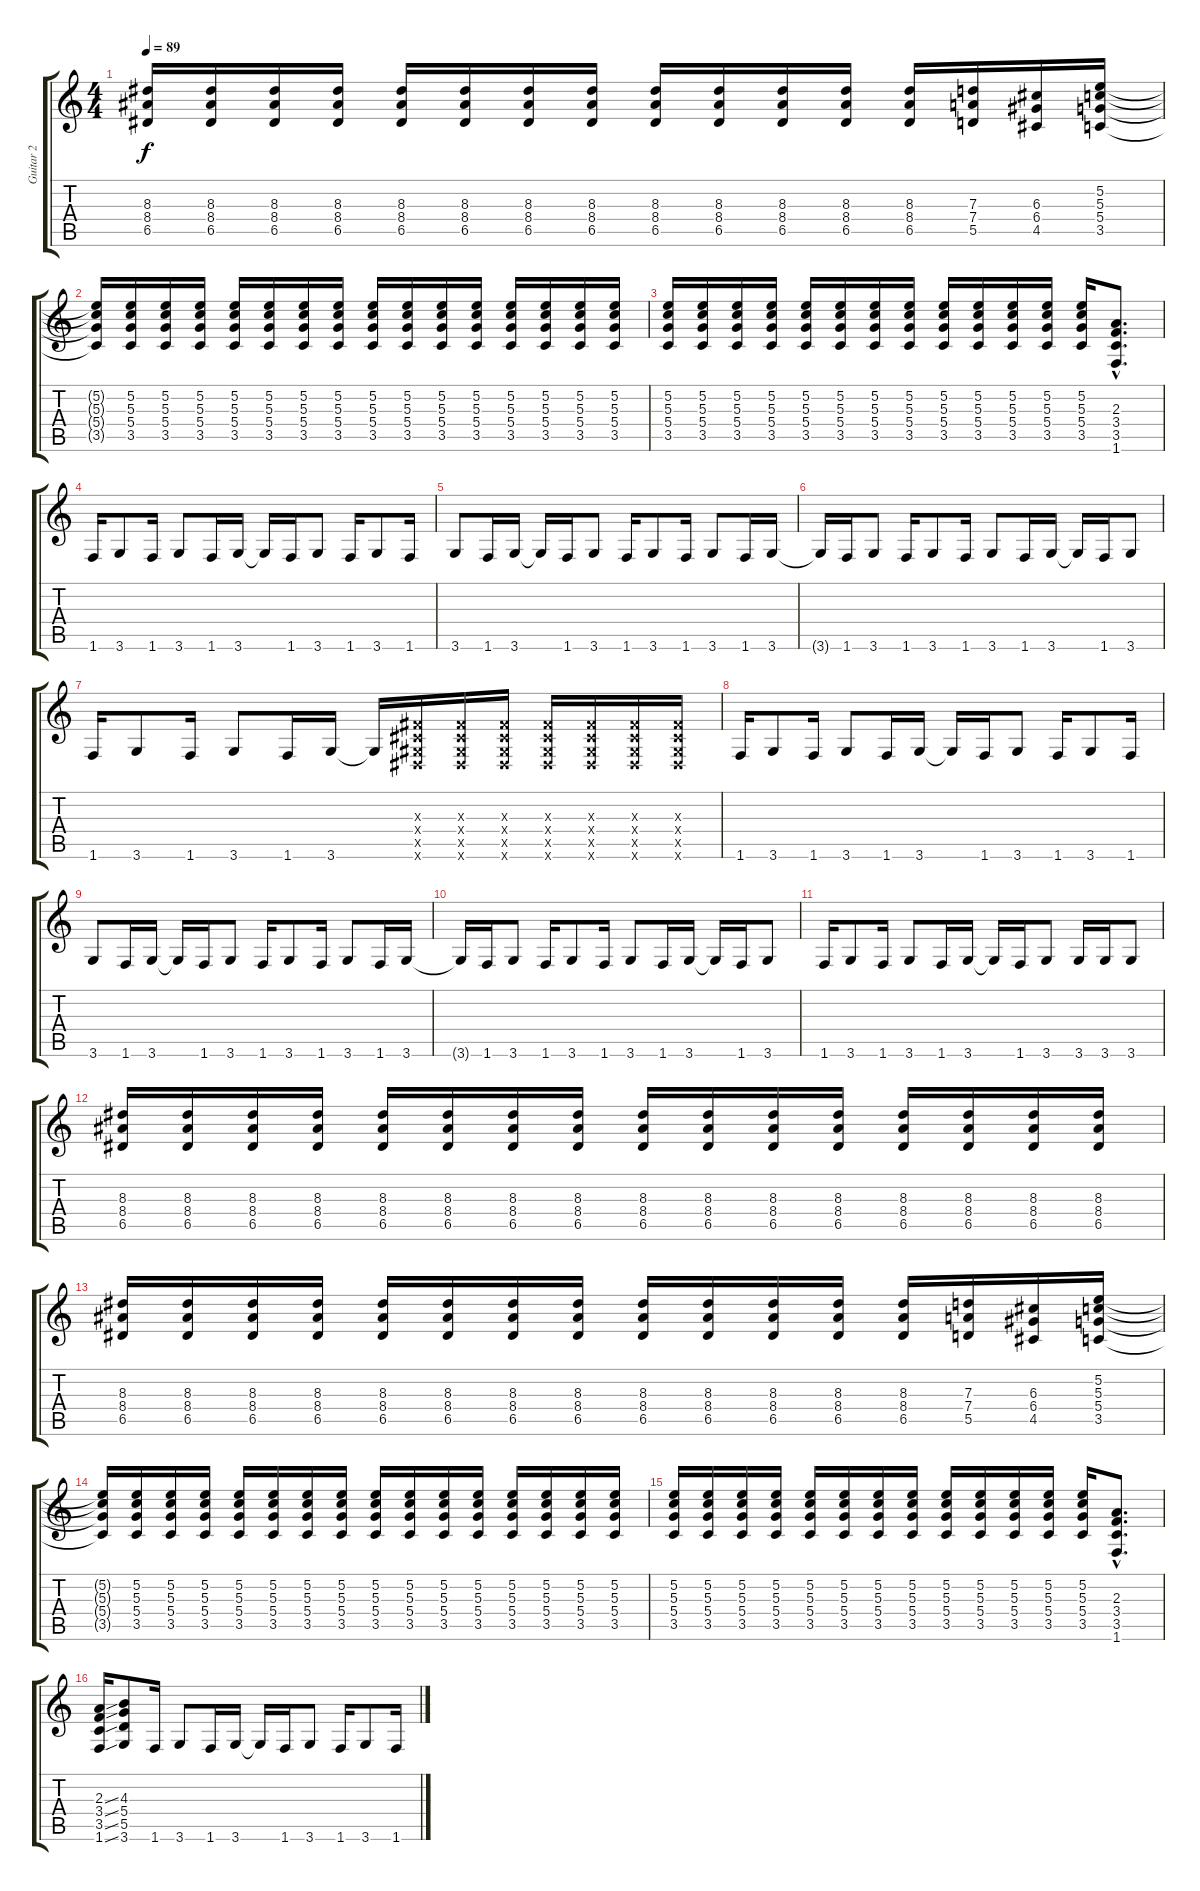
\track ("Guitar 2" "Guitar 2") {instrument distortionguitar}
\staff {score tabs}
\tuning (E4 B3 G3 D3 A2 E2) {hide}
\ts (4 4)
\tempo 89
\clef g2
\ks c
(8.3 8.4 6.5).16{dy f} (8.3 8.4 6.5).16 (8.3 8.4 6.5).16 (8.3 8.4 6.5).16 (8.3 8.4 6.5).16 (8.3 8.4 6.5).16 (8.3 8.4 6.5).16 (8.3 8.4 6.5).16 (8.3 8.4 6.5).16 (8.3 8.4 6.5).16 (8.3 8.4 6.5).16 (8.3 8.4 6.5).16 (8.3 8.4 6.5).16 (7.3 7.4 5.5).16 (6.3 6.4 4.5).16 (5.2 5.3 5.4 3.5).16 |
(5.2{t} 5.3{t} 5.4{t} 3.5{t}).16 (5.2 5.3 5.4 3.5).16 (5.2 5.3 5.4 3.5).16 (5.2 5.3 5.4 3.5).16 (5.2 5.3 5.4 3.5).16 (5.2 5.3 5.4 3.5).16 (5.2 5.3 5.4 3.5).16 (5.2 5.3 5.4 3.5).16 (5.2 5.3 5.4 3.5).16 (5.2 5.3 5.4 3.5).16 (5.2 5.3 5.4 3.5).16 (5.2 5.3 5.4 3.5).16 (5.2 5.3 5.4 3.5).16 (5.2 5.3 5.4 3.5).16 (5.2 5.3 5.4 3.5).16 (5.2 5.3 5.4 3.5).16 |
(5.2 5.3 5.4 3.5).16 (5.2 5.3 5.4 3.5).16 (5.2 5.3 5.4 3.5).16 (5.2 5.3 5.4 3.5).16 (5.2 5.3 5.4 3.5).16 (5.2 5.3 5.4 3.5).16 (5.2 5.3 5.4 3.5).16 (5.2 5.3 5.4 3.5).16 (5.2 5.3 5.4 3.5).16 (5.2 5.3 5.4 3.5).16 (5.2 5.3 5.4 3.5).16 (5.2 5.3 5.4 3.5).16 (5.2 5.3 5.4 3.5).16 (2.3{hac} 3.4{hac} 3.5{hac} 1.6{hac}).8{d} |
1.6.16 3.6.8 1.6.16 3.6.8 1.6.16 3.6.16 3.6{t}.16 1.6.16 3.6.8 1.6.16 3.6.8 1.6.16 |
3.6.8 1.6.16 3.6.16 3.6{t}.16 1.6.16 3.6.8 1.6.16 3.6.8 1.6.16 3.6.8 1.6.16 3.6.16 |
3.6{t}.16 1.6.16 3.6.8 1.6.16 3.6.8 1.6.16 3.6.8 1.6.16 3.6.16 3.6{t}.16 1.6.16 3.6.8 |
1.6.16 3.6.8 1.6.16 3.6.8 1.6.16 3.6.16 3.6{t}.16 (-1.3{x} -1.4{x} -1.5{x} -1.6{x}).16 (-1.3{x} -1.4{x} -1.5{x} -1.6{x}).16 (-1.3{x} -1.4{x} -1.5{x} -1.6{x}).16 (-1.3{x} -1.4{x} -1.5{x} -1.6{x}).16 (-1.3{x} -1.4{x} -1.5{x} -1.6{x}).16 (-1.3{x} -1.4{x} -1.5{x} -1.6{x}).16 (-1.3{x} -1.4{x} -1.5{x} -1.6{x}).16 |
1.6.16 3.6.8 1.6.16 3.6.8 1.6.16 3.6.16 3.6{t}.16 1.6.16 3.6.8 1.6.16 3.6.8 1.6.16 |
3.6.8 1.6.16 3.6.16 3.6{t}.16 1.6.16 3.6.8 1.6.16 3.6.8 1.6.16 3.6.8 1.6.16 3.6.16 |
3.6{t}.16 1.6.16 3.6.8 1.6.16 3.6.8 1.6.16 3.6.8 1.6.16 3.6.16 3.6{t}.16 1.6.16 3.6.8 |
1.6.16 3.6.8 1.6.16 3.6.8 1.6.16 3.6.16 3.6{t}.16 1.6.16 3.6.8 3.6.16 3.6.16 3.6.8 |
(8.3 8.4 6.5).16 (8.3 8.4 6.5).16 (8.3 8.4 6.5).16 (8.3 8.4 6.5).16 (8.3 8.4 6.5).16 (8.3 8.4 6.5).16 (8.3 8.4 6.5).16 (8.3 8.4 6.5).16 (8.3 8.4 6.5).16 (8.3 8.4 6.5).16 (8.3 8.4 6.5).16 (8.3 8.4 6.5).16 (8.3 8.4 6.5).16 (8.3 8.4 6.5).16 (8.3 8.4 6.5).16 (8.3 8.4 6.5).16 |
(8.3 8.4 6.5).16 (8.3 8.4 6.5).16 (8.3 8.4 6.5).16 (8.3 8.4 6.5).16 (8.3 8.4 6.5).16 (8.3 8.4 6.5).16 (8.3 8.4 6.5).16 (8.3 8.4 6.5).16 (8.3 8.4 6.5).16 (8.3 8.4 6.5).16 (8.3 8.4 6.5).16 (8.3 8.4 6.5).16 (8.3 8.4 6.5).16 (7.3 7.4 5.5).16 (6.3 6.4 4.5).16 (5.2 5.3 5.4 3.5).16 |
(5.2{t} 5.3{t} 5.4{t} 3.5{t}).16 (5.2 5.3 5.4 3.5).16 (5.2 5.3 5.4 3.5).16 (5.2 5.3 5.4 3.5).16 (5.2 5.3 5.4 3.5).16 (5.2 5.3 5.4 3.5).16 (5.2 5.3 5.4 3.5).16 (5.2 5.3 5.4 3.5).16 (5.2 5.3 5.4 3.5).16 (5.2 5.3 5.4 3.5).16 (5.2 5.3 5.4 3.5).16 (5.2 5.3 5.4 3.5).16 (5.2 5.3 5.4 3.5).16 (5.2 5.3 5.4 3.5).16 (5.2 5.3 5.4 3.5).16 (5.2 5.3 5.4 3.5).16 |
(5.2 5.3 5.4 3.5).16 (5.2 5.3 5.4 3.5).16 (5.2 5.3 5.4 3.5).16 (5.2 5.3 5.4 3.5).16 (5.2 5.3 5.4 3.5).16 (5.2 5.3 5.4 3.5).16 (5.2 5.3 5.4 3.5).16 (5.2 5.3 5.4 3.5).16 (5.2 5.3 5.4 3.5).16 (5.2 5.3 5.4 3.5).16 (5.2 5.3 5.4 3.5).16 (5.2 5.3 5.4 3.5).16 (5.2 5.3 5.4 3.5).16 (2.3{hac} 3.4{hac} 3.5{hac} 1.6{hac}).8{d} |
(2.3{ss} 3.4{ss} 3.5{ss} 1.6{ss}).16 (4.3 5.4 5.5 3.6).8 1.6.16 3.6.8 1.6.16 3.6.16 3.6{t}.16 1.6.16 3.6.8 1.6.16 3.6.8 1.6.16
